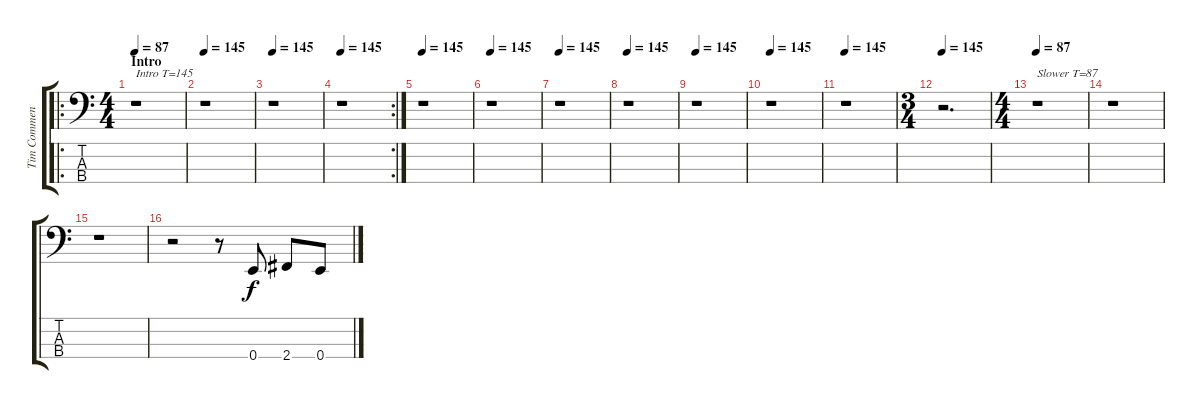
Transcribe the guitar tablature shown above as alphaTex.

\track ("Tim Commenford" "Tim Commen") {instrument electricbassfinger}
\staff {score tabs}
\tuning (G2 D2 A1 E1) {hide}
\ro
\ts (4 4)
\section ("" "Intro")
\tempo 87
\tempo 145
\tempo 87
\clef f4
\ks c
r.1{txt "Intro T=145" dy f instrument electricbassfinger} |
\tempo 145
r.1 |
\tempo 145
r.1 |
\rc 2
\tempo 145
r.1 |
\tempo 145
r.1 |
\tempo 145
r.1 |
\tempo 145
r.1 |
\tempo 145
r.1 |
\tempo 145
r.1 |
\tempo 145
r.1 |
\tempo 145
r.1 |
\ts (3 4)
\tempo 145
r.2{d} |
\ts (4 4)
\tempo 87
r.1{txt "Slower T=87"} |
r.1 |
r.1 |
r.2 r.8 0.4.8 2.4.8 0.4.8
